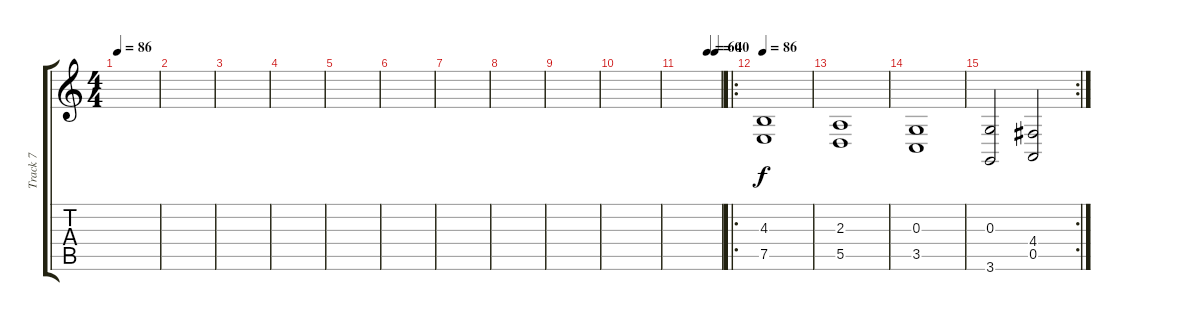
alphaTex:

\track ("Track 7" "Track 7") {instrument cello}
\staff {score tabs}
\tuning (E4 B3 G3 D3 A2 E2) {hide}
\ts (4 4)
\tempo 86
\clef g2
\ks c
|
|
|
|
|
|
|
|
|
|
\tempo (60 0.6875)
\tempo (40 0.875)
|
\ro
\tempo 86
(4.3 7.5).1 |
(2.3 5.5).1 |
(0.3 3.5).1 |
\rc 2
(0.3 3.6).2 (4.4 0.5).2
